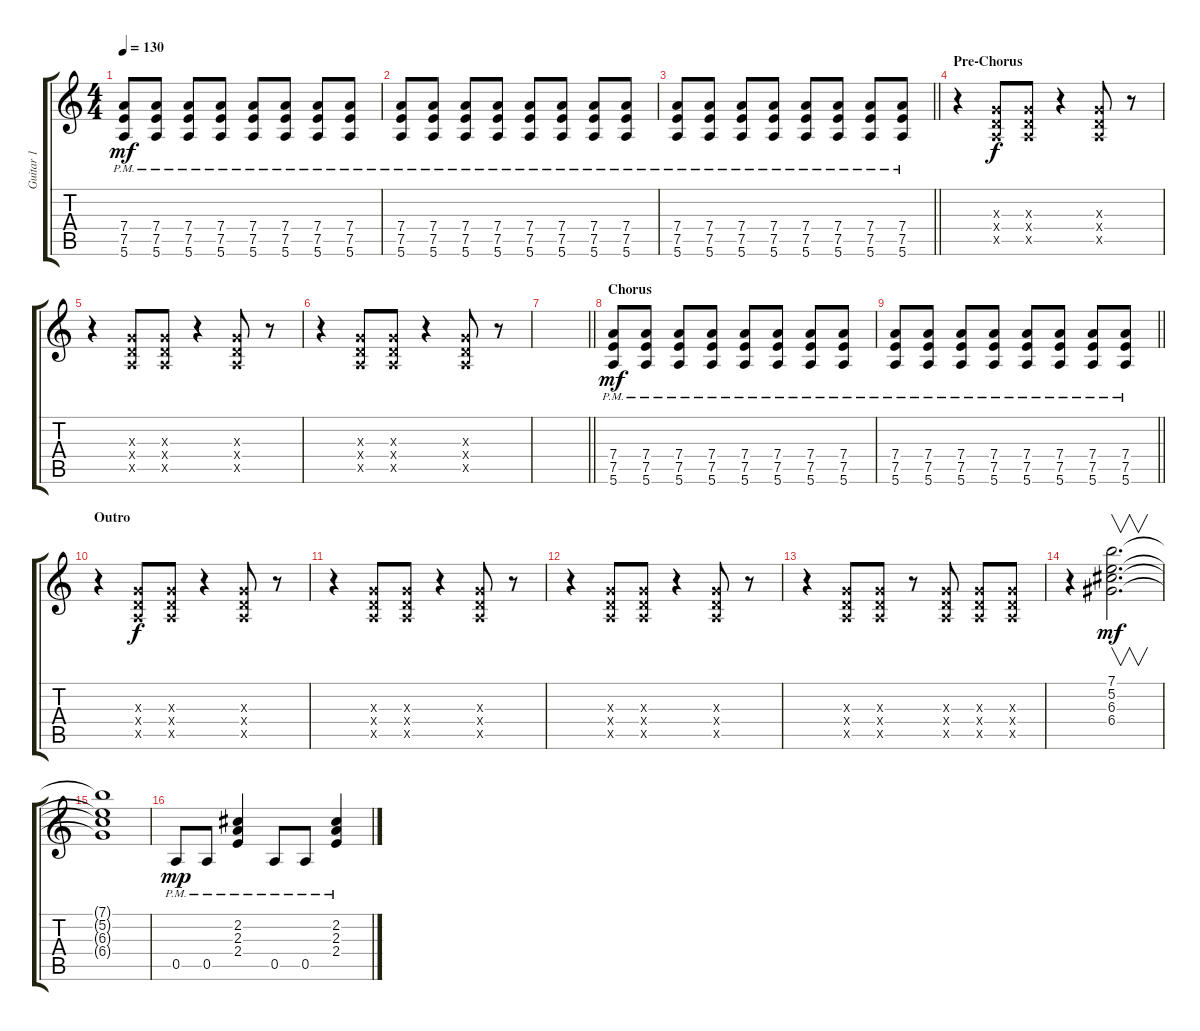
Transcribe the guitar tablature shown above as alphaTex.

\track ("Guitar 1" "Guitar 1") {instrument distortionguitar}
\staff {score tabs}
\tuning (E4 B3 G3 D3 A2 E2) {hide}
\ts (4 4)
\tempo 130
\clef g2
\ks c
(7.4{pm} 7.5{pm} 5.6{pm}).8{dy mf} (7.4{pm} 7.5{pm} 5.6{pm}).8 (7.4{pm} 7.5{pm} 5.6{pm}).8 (7.4{pm} 7.5{pm} 5.6{pm}).8 (7.4{pm} 7.5{pm} 5.6{pm}).8 (7.4{pm} 7.5{pm} 5.6{pm}).8 (7.4{pm} 7.5{pm} 5.6{pm}).8 (7.4{pm} 7.5{pm} 5.6{pm}).8 |
(7.4{pm} 7.5{pm} 5.6{pm}).8 (7.4{pm} 7.5{pm} 5.6{pm}).8 (7.4{pm} 7.5{pm} 5.6{pm}).8 (7.4{pm} 7.5{pm} 5.6{pm}).8 (7.4{pm} 7.5{pm} 5.6{pm}).8 (7.4{pm} 7.5{pm} 5.6{pm}).8 (7.4{pm} 7.5{pm} 5.6{pm}).8 (7.4{pm} 7.5{pm} 5.6{pm}).8 |
\barLineRight lightlight
(7.4{pm} 7.5{pm} 5.6{pm}).8 (7.4{pm} 7.5{pm} 5.6{pm}).8 (7.4{pm} 7.5{pm} 5.6{pm}).8 (7.4{pm} 7.5{pm} 5.6{pm}).8 (7.4{pm} 7.5{pm} 5.6{pm}).8 (7.4{pm} 7.5{pm} 5.6{pm}).8 (7.4{pm} 7.5{pm} 5.6{pm}).8 (7.4{pm} 7.5{pm} 5.6{pm}).8 |
\section ("" "Pre-Chorus")
r.4 (0.3{x} 0.4{x} 0.5{x}).8{dy f} (0.3{x} 0.4{x} 0.5{x}).8 r.4 (0.3{x} 0.4{x} 0.5{x}).8 r.8 |
r.4 (0.3{x} 0.4{x} 0.5{x}).8 (0.3{x} 0.4{x} 0.5{x}).8 r.4 (0.3{x} 0.4{x} 0.5{x}).8 r.8 |
r.4 (0.3{x} 0.4{x} 0.5{x}).8 (0.3{x} 0.4{x} 0.5{x}).8 r.4 (0.3{x} 0.4{x} 0.5{x}).8 r.8 |
\barLineRight lightlight
|
\section ("" "Chorus")
(7.4{pm} 7.5{pm} 5.6{pm}).8{dy mf} (7.4{pm} 7.5{pm} 5.6{pm}).8 (7.4{pm} 7.5{pm} 5.6{pm}).8 (7.4{pm} 7.5{pm} 5.6{pm}).8 (7.4{pm} 7.5{pm} 5.6{pm}).8 (7.4{pm} 7.5{pm} 5.6{pm}).8 (7.4{pm} 7.5{pm} 5.6{pm}).8 (7.4{pm} 7.5{pm} 5.6{pm}).8 |
\barLineRight lightlight
(7.4{pm} 7.5{pm} 5.6{pm}).8 (7.4{pm} 7.5{pm} 5.6{pm}).8 (7.4{pm} 7.5{pm} 5.6{pm}).8 (7.4{pm} 7.5{pm} 5.6{pm}).8 (7.4{pm} 7.5{pm} 5.6{pm}).8 (7.4{pm} 7.5{pm} 5.6{pm}).8 (7.4{pm} 7.5{pm} 5.6{pm}).8 (7.4{pm} 7.5{pm} 5.6{pm}).8 |
\section ("" "Outro")
r.4 (0.3{x} 0.4{x} 0.5{x}).8{dy f} (0.3{x} 0.4{x} 0.5{x}).8 r.4 (0.3{x} 0.4{x} 0.5{x}).8 r.8 |
r.4 (0.3{x} 0.4{x} 0.5{x}).8 (0.3{x} 0.4{x} 0.5{x}).8 r.4 (0.3{x} 0.4{x} 0.5{x}).8 r.8 |
r.4 (0.3{x} 0.4{x} 0.5{x}).8 (0.3{x} 0.4{x} 0.5{x}).8 r.4 (0.3{x} 0.4{x} 0.5{x}).8 r.8 |
r.4 (0.3{x} 0.4{x} 0.5{x}).8 (0.3{x} 0.4{x} 0.5{x}).8 r.8 (0.3{x} 0.4{x} 0.5{x}).8 (0.3{x} 0.4{x} 0.5{x}).8 (0.3{x} 0.4{x} 0.5{x}).8 |
r.4 (7.1 5.2 6.3 6.4).2{v d dy mf} |
(7.1{t} 5.2{t} 6.3{t} 6.4{t}).1 |
0.5{pm}.8{dy mp} 0.5{pm}.8 (2.2{pm} 2.3{pm} 2.4{pm}).4 0.5{pm}.8 0.5{pm}.8 (2.2{pm} 2.3{pm} 2.4{pm}).4
